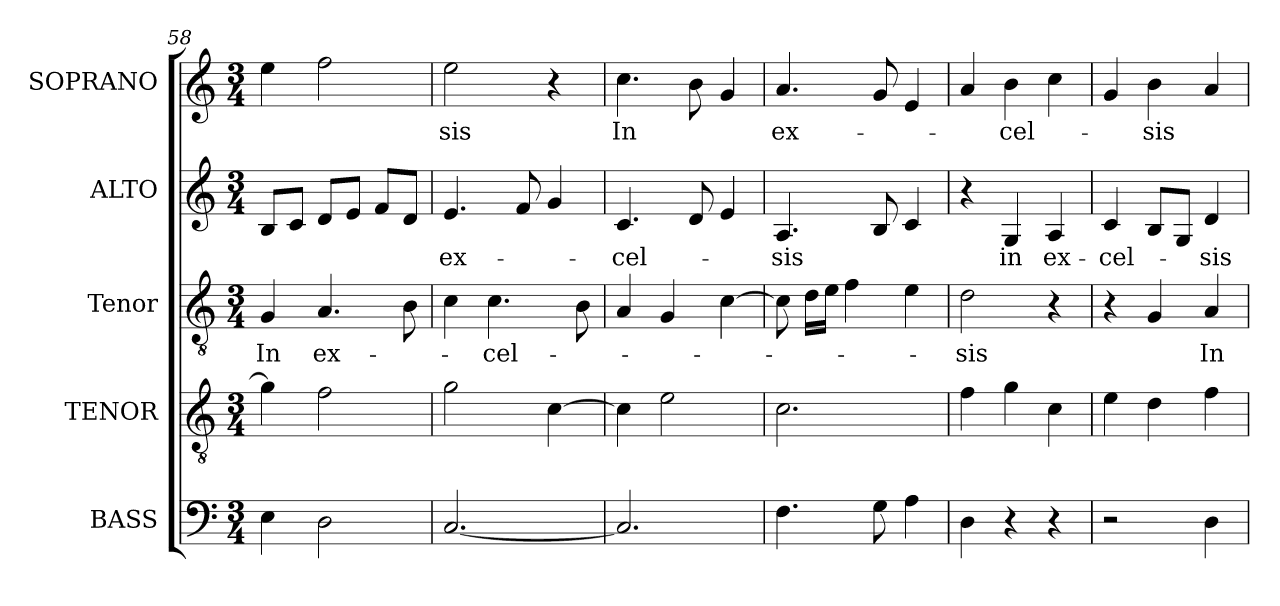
**kern	**kern	**kern	**text	**kern	**text	**kern	**text
*part5	*part4	*part3	*part3	*part2	*part2	*part1	*part1
*staff5	*staff4	*staff3	*staff3	*staff2	*staff2	*staff1	*staff1
*I"BASS	*I"TENOR	*I"Tenor	*	*I"ALTO	*	*I"SOPRANO	*
*I'B.	*I'T.	*I'T.	*	*I'A.	*	*I'S.	*
*clefF4	*clefGv2	*clefGv2	*	*clefG2	*	*clefG2	*
*	*ITrd7c12	*ITrd7c12	*	*	*	*	*
*k[]	*k[]	*k[]	*	*k[]	*	*k[]	*
*C:	*C:	*C:	*	*C:	*	*C:	*
*M3/4	*M3/4	*M3/4	*	*M3/4	*	*M3/4	*
=58	=58	=58	=58	=58	=58	=58	=58
!	!	!	!LO:LY:b:color=#000000	!	!	!	!
4Ei\	4Gi\]	4GGi/	In	8Bi/L	.	4eei\	.
.	.	.	.	8ci/J	.	.	.
!	!	!	!LO:LY:b:color=#000000	!	!	!	!
2Di\	2Fi\	4.AAi/	ex-	8di/L	.	2ffi\	.
.	.	.	.	8ei/J	.	.	.
.	.	.	.	8fi/L	.	.	.
.	.	8BBi\	.	8di/J	.	.	.
=59	=59	=59	=59	=59	=59	=59	=59
!	!	!	!	!	!LO:LY:b:color=#000000	!	!
!	!	!	!	!	!	!	!LO:LY:b:color=#000000
[2.Ci/	2Gi\	4Ci\	.	4.ei/	-ex-	2eei\	-sis
!	!	!	!LO:LY:b:color=#000000	!	!	!	!
.	.	4.Ci\	-cel-	.	.	.	.
.	.	.	.	8fi/	.	.	.
.	[4Ci\	.	.	4gi/	.	4r	.
.	.	8BBi\	.	.	.	.	.
=60	=60	=60	=60	=60	=60	=60	=60
!	!	!	!	!	!LO:LY:b:color=#000000	!	!
!	!	!	!	!	!	!	!LO:LY:b:color=#000000
2.Ci/]	4Ci\]	4AAi/	.	4.ci/	-cel-	4.cci\	In
.	2Ei\	4GGi/	.	.	.	.	.
.	.	.	.	8di/	.	8bi\	.
.	.	[4Ci\	.	4ei/	.	4gi/	.
=61	=61	=61	=61	=61	=61	=61	=61
!	!	!	!	!	!LO:LY:b:color=#000000	!	!
!	!	!	!	!	!	!	!LO:LY:b:color=#000000
4.Fi\	2.Ci\	8Ci\]	.	4.Ai/	-sis	4.ai/	ex-
.	.	16Di\LL	.	.	.	.	.
.	.	16Ei\JJ	.	.	.	.	.
.	.	4Fi\	.	.	.	.	.
8Gi\	.	.	.	8Bi/	.	8gi/	.
4Ai\	.	4Ei\	.	4ci/	.	4ei/	.
=62	=62	=62	=62	=62	=62	=62	=62
!	!	!	!LO:LY:b:color=#000000	!	!	!	!
4Di\	4Fi\	2Di\	-sis	4r	.	4ai/	.
!	!	!	!	!	!LO:LY:b:color=#000000	!	!
!	!	!	!	!	!	!	!LO:LY:b:color=#000000
4r	4Gi\	.	.	4Gi/	in	4bi\	-cel-
!	!	!	!	!	!LO:LY:b:color=#000000	!	!
4r	4Ci\	4r	.	4Ai/	ex-	4cci\	.
!!LO:LB:g=z
=63	=63	=63	=63	=63	=63	=63	=63
!	!	!	!	!	!LO:LY:b:color=#000000	!	!
2r	4Ei\	4r	.	4ci/	-cel-	4gi/	.
!	!	!	!	!	!	!	!LO:LY:b:color=#000000
.	4Di\	4GGi/	.	8Bi/L	.	4bi\	-sis
.	.	.	.	8Gi/J	.	.	.
!	!	!	!LO:LY:b:color=#000000	!	!	!	!
!	!	!	!	!	!LO:LY:b:color=#000000	!	!
4Di\	4Fi\	4AAi/	In	4di/	-sis	4ai/	.
=	=	=	=	=	=	=	=
*-	*-	*-	*-	*-	*-	*-	*-
